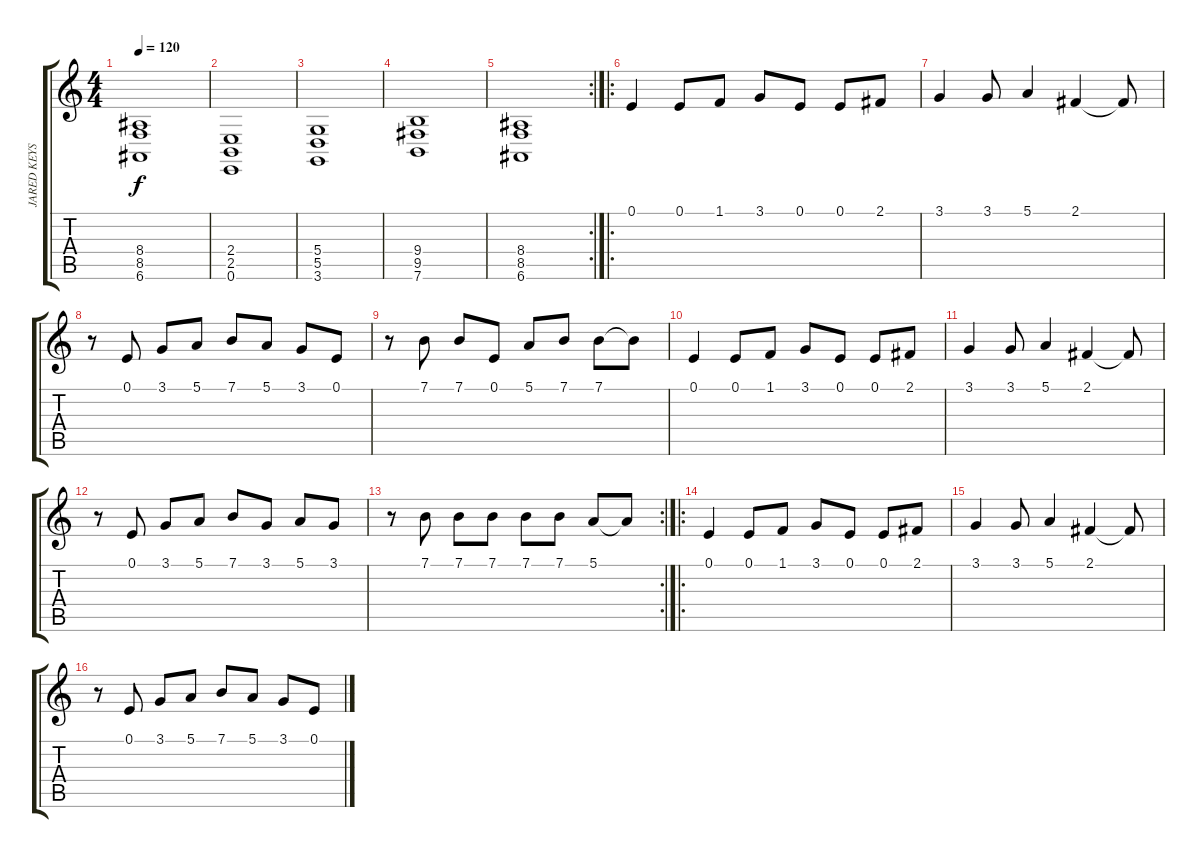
\track ("JARED KEYS" "JARED KEYS") {instrument fx6goblins}
\staff {score tabs}
\tuning (E4 B3 G3 D3 A2 E2) {hide}
\ts (4 4)
\tempo 120
\clef g2
\ks c
(8.4 8.5 6.6).1{dy f} |
(2.4 2.5 0.6).1{instrument choiraahs} |
(5.4 5.5 3.6).1 |
(9.4 9.5 7.6).1 |
\rc 2
(8.4 8.5 6.6).1 |
\ro
0.1.4{volume 16 balance 8 instrument lead2sawtooth} 0.1.8 1.1.8 3.1.8 0.1.8 0.1.8 2.1.8 |
3.1.4 3.1.8 5.1.4 2.1.4 2.1{t}.8 |
r.8 0.1.8 3.1.8 5.1.8 7.1.8 5.1.8 3.1.8 0.1.8 |
r.8 7.1.8 7.1.8 0.1.8 5.1.8 7.1.8 7.1.8 7.1{t}.8 |
0.1.4 0.1.8 1.1.8 3.1.8 0.1.8 0.1.8 2.1.8 |
3.1.4 3.1.8 5.1.4 2.1.4 2.1{t}.8 |
r.8 0.1.8 3.1.8 5.1.8 7.1.8 3.1.8 5.1.8 3.1.8 |
\rc 2
r.8 7.1.8 7.1.8 7.1.8 7.1.8 7.1.8 5.1.8 5.1{t}.8 |
\ro
0.1.4{volume 16 balance 8 instrument pad3polysynth} 0.1.8 1.1.8 3.1.8 0.1.8 0.1.8 2.1.8 |
3.1.4 3.1.8 5.1.4 2.1.4 2.1{t}.8 |
r.8 0.1.8 3.1.8 5.1.8 7.1.8 5.1.8 3.1.8 0.1.8
